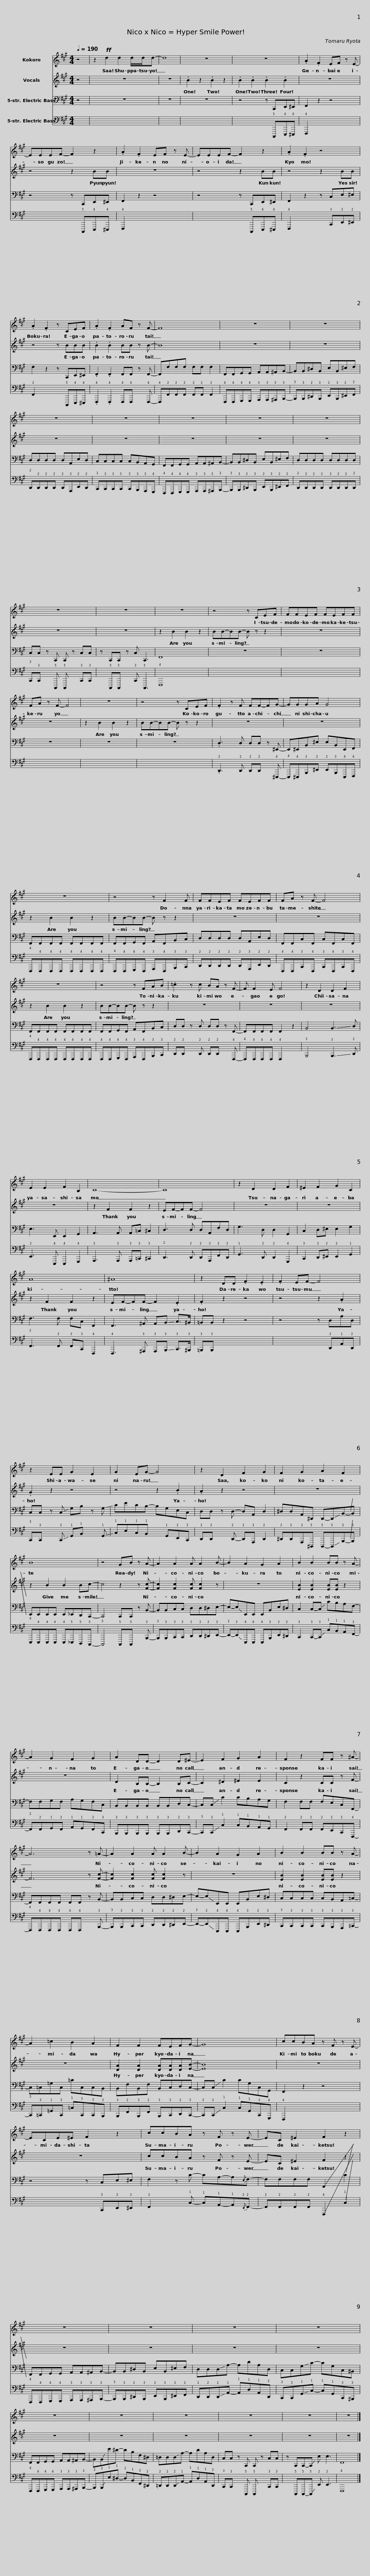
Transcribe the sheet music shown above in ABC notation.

X:1
%%score 1 2 3 4
L:1/8
Q:1/4=190
M:4/4
I:linebreak $
K:A
V:1 treble
V:2 treble
V:3 bass transpose=-12
V:4 tab transpose=-12 stafflines=5 strings=B1,E2,A2,D3,G3
V:1
 z4 | z2!ff! d2 d2 d/d/d- | d8 | z8 | z8 |$ %5
 .A2 .F2 EF z E- | EEEF- F2 z2 | .A2 .F2 EF z E- | EEEF- F2 z2 |$ .A2 .F2 z4 | %10
 .A2 .F2 z CEF | .A2 .F2 AF z F- | F8 |$ z8 | z8 | %15
 z8 | z8 |$ z8 | z8 | z8 | %20
 z8 |$ z8 | z8 | z4 z CEF | FFEF FEFF |$ %25
 FA z F- F4 | z8 | z4 z CEF | .F2 z F FF-FG- | GGGA G4 |$ %30
 z8 | z4 z F2 F | FFEF FEFF | FA z F- F4 |$ z8 | %35
 z4 z FAB | .=c2 z c BA z F- | F F2 E F4 |$ z2 D2 D2 F2 | E2 E2 F2 B,2 | %40
 C8- | C8 | z2 D2 D2 F2 |$ ^E2 F2 G2 C2 | A8 | %45
 ^A8 | z2 DD .F2 .E2 |$ .F2 EF- F4 | z2 EE G2 E2 | G2 EG- G4 | %50
 z2 D2 F2 G2 |$ F2 G2 A2 F2 | B8 | z4 GB z A- |$ A2 A2 A A2 B- | %55
 B2 A2 G2 A2 | B2 B2 BB z A- | A2 G2 F2 G2 |$ A2 DD- D2 D^E- | E2 F2 G2 A2 | %60
 F2 z2 FF z ^A- | A6 z =A- |$ A2 A2 A A2 B- | B2 A2 G2 A2 | B2 B2 BB z A- | %65
 A2 =c2 B2 A2 |$ F2 F2 FEFG- | G8 | ccBA z F z E- | ECE^E F2 z2 |$ %70
 ccBA z F z E- | EC ^E2 F2 z2 | z8 | z8 |$ z8 | %75
 z8 | z8 | z8 |$ z8 | z8 | %80
 z8 | z8 |] %82
V:2
 z4 | z8 | z8 | .B2 z2 .B2 z2 | .B2 .B2 .B2 .B2 |$ %5
 z8 | z4 z2 BB | z8 | z4 z2 BB |$ z4 z2 BB | %10
 z4 z BBB | .B2 .B2 BB z B- | B8 |$ z8 | z8 | %15
 z8 | z8 |$ z8 | z8 | z8 | %20
 z8 |$ z8 | z2 B2 B2 z2 | BB-BB- B z z2 | z8 |$ %25
 z8 | z2 B2 B2 z2 | BB-BB- B z z2 | z8 | z8 |$ %30
 z2 B2 B2 z2 | BB-BB- B z z2 | z8 | z8 |$ z2 B2 B2 z2 | %35
 BB-BB- B z z2 | z8 | z8 |$ z8 | z8 | %40
 z2 F2 F2 z2 | EF-FF- F4 | z8 |$ z8 | z2 F2 F2 z2 | %45
 EF-FF- F2 .E2 | .F2 z2 z4 |$ z4 z2 .A2 | .G2 z2 z4 | z4 z2 .B2 | %50
 .A2 z2 z4 |$ z8 | z2 B2 B2 Bc- | c4 z2 z [Fc]- |$ [Fc]2 [Fc]2 [Fc] [Fc]2 z | %55
 z8 | [EB]2 [EB]2 [EB][EB] z2 | z8 |$ D2 B,B,- B,2 B,C- | C2 ^D2 ^E2 E2 | %60
 C2 z2 CC z F- | F6 z [Fc]- |$ [Fc]2 [Fc]2 [Fc] [Fc]2 z | z8 | [EB]2 [EB]2 [EB][EB] z2 | %65
 z8 |$ [DA]2 [DA]2 [DA][DA][DA][EB]- | [EB]8 | z8 | z8 |$ %70
 ccBA z F z E- | EC ^E2 F2 z2 | z8 | z8 |$ z8 | %75
 z8 | z8 | z8 |$ z8 | z8 | %80
 z8 | z8 |] %82
V:3
 z4 | z8 | z8 | z8 | z4 z C,,E,,^E,, |$ %5
 F,,2 z2 z4 | z4 z C,,E,,^E,, | F,,2 z2 z4 | z4 z C,,E,,^E,, |$ F,,2 z2 z C,E,^E, | %10
 F,2 z2 z C,,E,,^E,, | .F,,2 .F,,2 F,,F,, z F,,- | F,,F,F,F, F,F, F,2 |$ F,,F,,G,,G,, A,,A,,^A,,B,,- | B,,B,,^D,B,, E,B,,^E,F, | %15
 D,D,D,D, D,A,,E,D, | C,C,C,C, C,B,,A,,G,, |$ F,,F,,G,,G,, A,,A,,^A,,B,,- | B,,B,,^D,B,, E,B,,^E,F, | D,D,D,D, D,D,D,D, | %20
 C,C, z C,, C,, z C,C, |$ z C,,C,, z C, C,,3 | F,,8 | z8 | z8 |$ %25
 z8 | z8 | z8 | .D,3 D, D,D, z ^E,,- | E,,^E,,B,,^E, E,B,,E,,F,, |$ %30
 F,,F,,F,,F,, F,,F,,F,,F,, | F,,F,,G,,F,, A,,F,,B,,C, | D,D,D,D, D,A,,E,D, | F,,F,,C,F,, C,F,,C,F,, |$ F,,F,,F,,F,, F,,F,,F,,F,, | %35
 F,,F,,G,,F,, A,,F,,B,,C, | D,D, z D, D,D, z F,,- | F,,F,,F,,F,, F,,2 z2 |$ B,,4 !-(!B,,3 !-)!D, | E,3 E,, E,,2 G,,2 | %40
 A,,3 A,, A,,=C, ^C,2 | D,3 D, D,A,,F,D, | G,3 D, D,2 G,,2 |$ C,2 D,^E, E,2 G,2 | F,3 F, F,C, F,,2 | %45
 F,,3 ^A,, A,,!-(!B,, !-)!C,>^B,, | =B,,B,, z2 z4 |$ z4 z D,A,D, | C,C, z !-(!C, !-)!G,B, z !-(!G, | !-)!CECB,- B,G,E,C, | %50
 D,D, z D,- D,A,, D,2 |$ ^D,D,A,,^D,, D,,-!-(!D,,!-)!B,,-!-(!B,, | !-)!E,,E,,E,,E,, E,,_E,,D,,C,,- | C,,4 C,,C,, z B,,- |$ B,,B,,C,C, D,D,^D,E,- | %55
 E,-!-(!E,!-)!E,,E,, E,,B,,E,^D, | C,2 C,-!-(!C, !-)!CB,A,F,- | F,F,G,F, A,G,F,C, |$ B,,B,,B,,B,, B,,B,,D,C,- | C,!-(!C, !-)!C2 CB,A,G, | %60
 F,2 F,F, F,E,C,F,,- | F,,F,,F,,F,, F,,F,, z B,,- |$ B,,B,,C,C, D,D,^D,E,- | E,-!-(!E,!-)!E,,E,, E,,B,,E,^D, | C,C,C,C, C,B,,A,,=C,- | %65
 C,=C,=G,C, =CC,C,B,, |$ B,,F,B,,F, B,,C,D,C,- | C,!-(!C, !-)!C2 CG,C,G,, | F,,2 z2 z4 | z4 z C,E,^E, |$ %70
 F,2 z C- CA,-A,{/E,}F,- | F,F,F,F, !-(!F,,2 !-(!C2 | !-)!F,,F,,G,,G,, A,,A,,^A,,B,,- | B,,B,,^D,B,, E,B,,^E,F, |$ D,D,!-(!D,!-)!A,- A,DA,D, | %75
 C,C,!-(!G,!-)!C- CG,C,^B,, | F,,F,,G,,G,, A,,A,,^A,,B,,- | B,,!-(!B,,!-)!E^D- DB,F,^D, |$ =D,D,!-(!D,!-)!A,- A,DA,D, | C,C, z C,, C,, z C,C, | %80
 z C,,C,,-!-(!C,, !-)!E, E,3 | F,,8 |] %82
V:4
 x4 | x8 | x8 | x8 | x4 x !5!C,,,!4!E,,,!4!^E,,, |$ %5
 !4!F,,,2 x2 x4 | x4 x !5!C,,,!4!E,,,!4!^E,,, | !4!F,,,2 x2 x4 | x4 x !5!C,,,!4!E,,,!4!^E,,, |$ !4!F,,,2 x2 x !3!C,,!2!E,,!2!^E,, | %10
 !2!F,,2 x2 x !5!C,,,!4!E,,,!4!^E,,, | .!4!F,,,2 .!4!F,,,2 !4!F,,,!4!F,,, x !4!F,,,- | !4!F,,,!2!F,,!2!F,,!2!F,, !2!F,,!2!F,, !2!F,,2 |$ !4!F,,,!4!F,,,!4!G,,,!4!G,,, !3!A,,,!3!A,,,!3!^A,,,!3!B,,,- | !3!B,,,!3!B,,,!2!^D,,!3!B,,, !2!E,,!3!B,,,!2!^E,,!2!F,, | %15
 !2!D,,!2!D,,!2!D,,!2!D,, !2!D,,!3!A,,,!2!E,,!2!D,, | !3!C,,!3!C,,!3!C,,!3!C,, !3!C,,!3!B,,,!3!A,,,!4!G,,, |$ !4!F,,,!4!F,,,!4!G,,,!4!G,,, !3!A,,,!3!A,,,!3!^A,,,!3!B,,,- | !3!B,,,!3!B,,,!2!^D,,!3!B,,, !2!E,,!3!B,,,!2!^E,,!2!F,, | !2!D,,!2!D,,!2!D,,!2!D,, !2!D,,!2!D,,!2!D,,!2!D,, | %20
 !3!C,,!3!C,, x !5!C,,, !5!C,,, x !3!C,,!3!C,, |$ x !5!C,,,!5!C,,, x !3!C,, !5!C,,,3 | !4!F,,,8 | x8 | x8 |$ %25
 x8 | x8 | x8 | .!2!D,,3 !2!D,, !2!D,,!2!D,, x !4!^E,,,- | !4!E,,,!4!^E,,,!3!B,,,!2!^E,, !2!E,,!3!B,,,!4!E,,,!4!F,,, |$ %30
 !4!F,,,!4!F,,,!4!F,,,!4!F,,, !4!F,,,!4!F,,,!4!F,,,!4!F,,, | !4!F,,,!4!F,,,!4!G,,,!4!F,,, !3!A,,,!4!F,,,!3!B,,,!3!C,, | !2!D,,!2!D,,!2!D,,!2!D,, !2!D,,!3!A,,,!2!E,,!2!D,, | !4!F,,,!4!F,,,!3!C,,!4!F,,, !3!C,,!4!F,,,!3!C,,!4!F,,, |$ !4!F,,,!4!F,,,!4!F,,,!4!F,,, !4!F,,,!4!F,,,!4!F,,,!4!F,,, | %35
 !4!F,,,!4!F,,,!4!G,,,!4!F,,, !3!A,,,!4!F,,,!3!B,,,!3!C,, | !2!D,,!2!D,, x !2!D,, !2!D,,!2!D,, x !4!F,,,- | !4!F,,,!4!F,,,!4!F,,,!4!F,,, !4!F,,,2 x2 |$ !3!B,,,4 !-(!!3!B,,,3 !-)!!2!D,, | !2!E,,3 !4!E,,, !4!E,,,2 !4!G,,,2 | %40
 !3!A,,,3 !3!A,,, !3!A,,,!3!=C,, !3!^C,,2 | !2!D,,3 !2!D,, !2!D,,!3!A,,,!2!F,,!2!D,, | !1!G,,3 !2!D,, !2!D,,2 !4!G,,,2 |$ !3!C,,2 !2!D,,!2!^E,, !2!E,,2 !1!G,,2 | !2!F,,3 !2!F,, !2!F,,!3!C,, !4!F,,,2 | %45
 !4!F,,,3 !3!^A,,, !3!A,,,!-(!!3!B,,, !-)!!3!C,,>!3!^B,,, | !3!=B,,,!3!B,,, x2 x4 |$ x4 x !2!D,,!1!A,,!2!D,, | !3!C,,!3!C,, x !-(!!3!C,, !-)!!1!G,,!1!B,, x !-(!!1!G,, | !-)!!1!C,!1!E,!1!C,!1!B,, x !1!G,,!2!E,,!3!C,, | %50
 !2!D,,!2!D,, x !2!D,,- !2!D,,!3!A,,, !2!D,,2 |$ !2!^D,,!2!D,,!3!A,,,!5!^D,,, !5!D,,,-!-(!!5!D,,,!-)!!3!B,,,-!-(!!3!B,,, | !-)!!4!E,,,!4!E,,,!4!E,,,!4!E,,, !4!E,,,!5!_E,,,!5!D,,,!5!C,,,- | !5!C,,,4 !5!C,,,!5!C,,, x !3!B,,,- |$ !3!B,,,!3!B,,,!3!C,,!3!C,, !2!D,,!2!D,,!2!^D,,!2!E,,- | %55
 !2!E,,-!-(!!2!E,,!-)!!4!E,,,!4!E,,, !4!E,,,!3!B,,,!2!E,,!2!^D,, | !3!C,,2 !3!C,,-!-(!!3!C,, !-)!!1!C,!1!B,,!1!A,,!2!F,,- | !2!F,,!2!F,,!1!G,,!2!F,, !1!A,,!1!G,,!2!F,,!3!C,, |$ !3!B,,,!3!B,,,!3!B,,,!3!B,,, !3!B,,,!3!B,,,!2!D,,!3!C,,- | !3!C,,!-(!!3!C,, !-)!!1!C,2 !1!C,!1!B,,!1!A,,!1!G,, | %60
 !2!F,,2 !2!F,,!2!F,, !2!F,,!2!E,,!3!C,,!4!F,,,- | !4!F,,,!4!F,,,!4!F,,,!4!F,,, !4!F,,,!4!F,,, x !3!B,,,- |$ !3!B,,,!3!B,,,!3!C,,!3!C,, !2!D,,!2!D,,!2!^D,,!2!E,,- | !2!E,,-!-(!!2!E,,!-)!!4!E,,,!4!E,,, !4!E,,,!3!B,,,!2!E,,!2!^D,, | !3!C,,!3!C,,!3!C,,!3!C,, !3!C,,!3!B,,,!3!A,,,!3!=C,,- | %65
 !3!C,,!3!=C,,!1!=G,,!3!C,, !1!=C,!3!C,,!3!C,,!3!B,,, |$ !3!B,,,!2!F,,!3!B,,,!2!F,, !3!B,,,!3!C,,!2!D,,!3!C,,- | !3!C,,!-(!!3!C,, !-)!!1!C,2 !1!C,!1!G,,!3!C,,!4!G,,, | !4!F,,,2 x2 x4 | x2 x2 x !3!C,,!2!E,,!2!^E,, |$ %70
 !2!F,,2 x !1!C,- !1!C,!1!A,,-!1!A,,{/!2!E,,}!2!F,,- | !2!F,,!2!F,,!2!F,,!2!F,, !-(!!4!F,,,2 !-(!!1!C,2 | !-)!!4!F,,,!4!F,,,!4!G,,,!4!G,,, !3!A,,,!3!A,,,!3!^A,,,!3!B,,,- | !3!B,,,!3!B,,,!2!^D,,!3!B,,, !2!E,,!3!B,,,!2!^E,,!2!F,, |$ !2!D,,!2!D,,!-(!!2!D,,!-)!!1!A,,- !1!A,,!1!D,!1!A,,!2!D,, | %75
 !3!C,,!3!C,,!-(!!1!G,,!-)!!1!C,- !1!C,!1!G,,!3!C,,!3!^B,,, | !4!F,,,!4!F,,,!4!G,,,!4!G,,, !3!A,,,!3!A,,,!3!^A,,,!3!B,,,- | !3!B,,,!-(!!3!B,,,!-)!!1!E,!1!^D,- !1!D,!1!B,,!2!F,,!2!^D,, |$ !2!=D,,!2!D,,!-(!!2!D,,!-)!!1!A,,- !1!A,,!1!D,!1!A,,!2!D,, | !3!C,,!3!C,, x !5!C,,, !5!C,,, x !3!C,,!3!C,, | %80
 x !5!C,,,!5!C,,,-!-(!!5!C,,, !-)!!2!E,, !2!E,,3 | !4!F,,,8 |] %82
